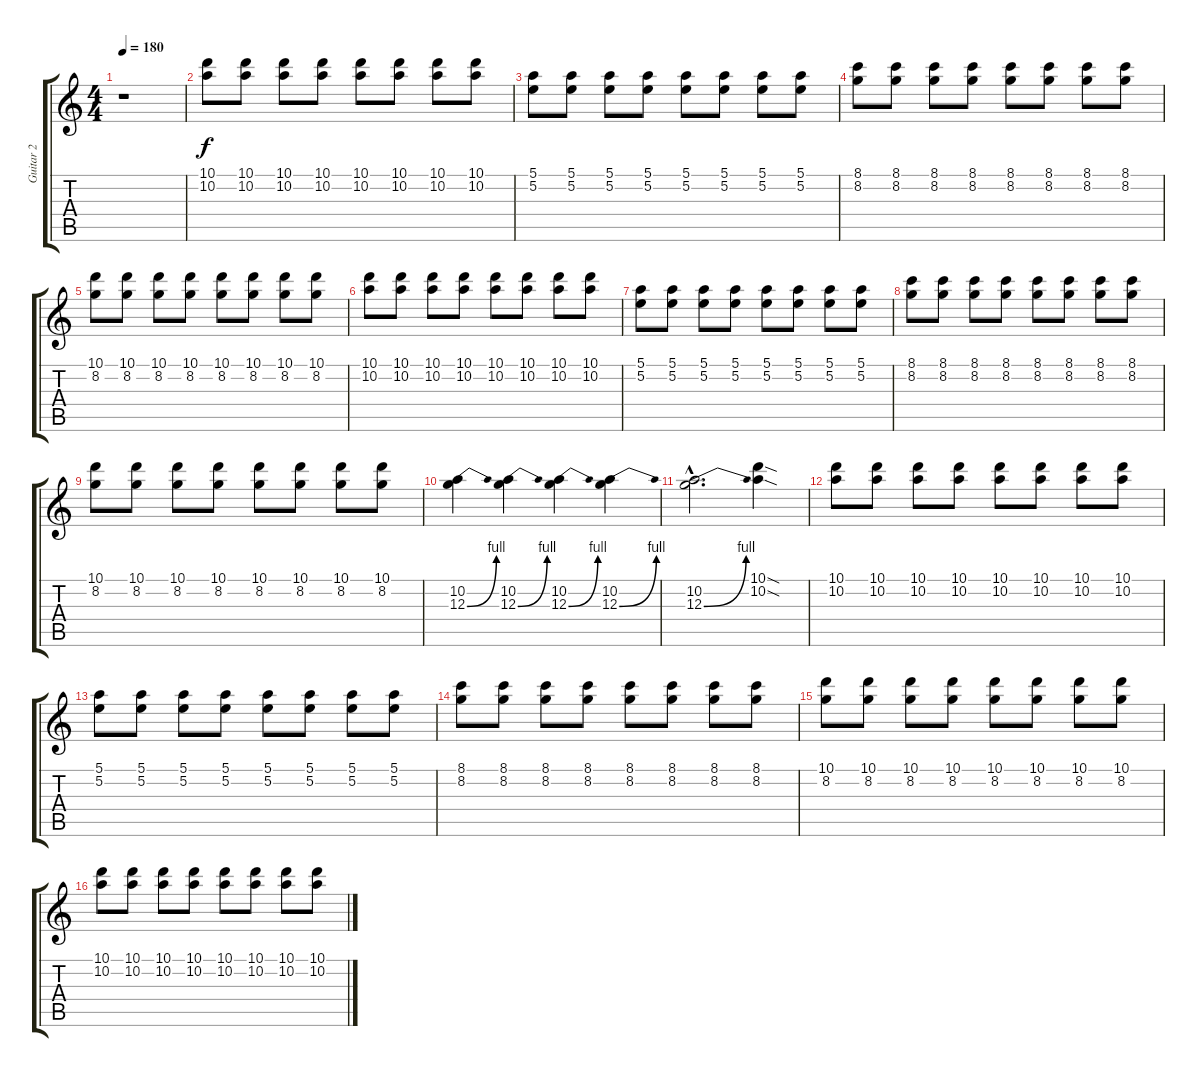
\track ("Guitar 2" "Guitar 2") {instrument distortionguitar}
\staff {score tabs}
\tuning (E4 B3 G3 D3 A2 E2) {hide}
\ts (4 4)
\tempo 180
\clef g2
\ks c
r.1{dy f instrument distortionguitar} |
(10.1 10.2).8 (10.1 10.2).8 (10.1 10.2).8 (10.1 10.2).8 (10.1 10.2).8 (10.1 10.2).8 (10.1 10.2).8 (10.1 10.2).8 |
(5.1 5.2).8 (5.1 5.2).8 (5.1 5.2).8 (5.1 5.2).8 (5.1 5.2).8 (5.1 5.2).8 (5.1 5.2).8 (5.1 5.2).8 |
(8.1 8.2).8 (8.1 8.2).8 (8.1 8.2).8 (8.1 8.2).8 (8.1 8.2).8 (8.1 8.2).8 (8.1 8.2).8 (8.1 8.2).8 |
(10.1 8.2).8 (10.1 8.2).8 (10.1 8.2).8 (10.1 8.2).8 (10.1 8.2).8 (10.1 8.2).8 (10.1 8.2).8 (10.1 8.2).8 |
(10.1 10.2).8 (10.1 10.2).8 (10.1 10.2).8 (10.1 10.2).8 (10.1 10.2).8 (10.1 10.2).8 (10.1 10.2).8 (10.1 10.2).8 |
(5.1 5.2).8 (5.1 5.2).8 (5.1 5.2).8 (5.1 5.2).8 (5.1 5.2).8 (5.1 5.2).8 (5.1 5.2).8 (5.1 5.2).8 |
(8.1 8.2).8 (8.1 8.2).8 (8.1 8.2).8 (8.1 8.2).8 (8.1 8.2).8 (8.1 8.2).8 (8.1 8.2).8 (8.1 8.2).8 |
(10.1 8.2).8 (10.1 8.2).8 (10.1 8.2).8 (10.1 8.2).8 (10.1 8.2).8 (10.1 8.2).8 (10.1 8.2).8 (10.1 8.2).8 |
(10.2 12.3{be (bend 0 0 60 4)}).4{volume 13} (10.2 12.3{be (bend 0 0 60 4)}).4 (10.2 12.3{be (bend 0 0 60 4)}).4 (10.2 12.3{be (bend 0 0 60 4)}).4 |
(10.2{hac} 12.3{be (bend 0 0 60 4) hac}).2{d} (10.1{sod} 10.2{sod}).4 |
(10.1 10.2).8{volume 8} (10.1 10.2).8 (10.1 10.2).8 (10.1 10.2).8 (10.1 10.2).8 (10.1 10.2).8 (10.1 10.2).8 (10.1 10.2).8 |
(5.1 5.2).8 (5.1 5.2).8 (5.1 5.2).8 (5.1 5.2).8 (5.1 5.2).8 (5.1 5.2).8 (5.1 5.2).8 (5.1 5.2).8 |
(8.1 8.2).8 (8.1 8.2).8 (8.1 8.2).8 (8.1 8.2).8 (8.1 8.2).8 (8.1 8.2).8 (8.1 8.2).8 (8.1 8.2).8 |
(10.1 8.2).8 (10.1 8.2).8 (10.1 8.2).8 (10.1 8.2).8 (10.1 8.2).8 (10.1 8.2).8 (10.1 8.2).8 (10.1 8.2).8 |
(10.1 10.2).8 (10.1 10.2).8 (10.1 10.2).8 (10.1 10.2).8 (10.1 10.2).8 (10.1 10.2).8 (10.1 10.2).8 (10.1 10.2).8
